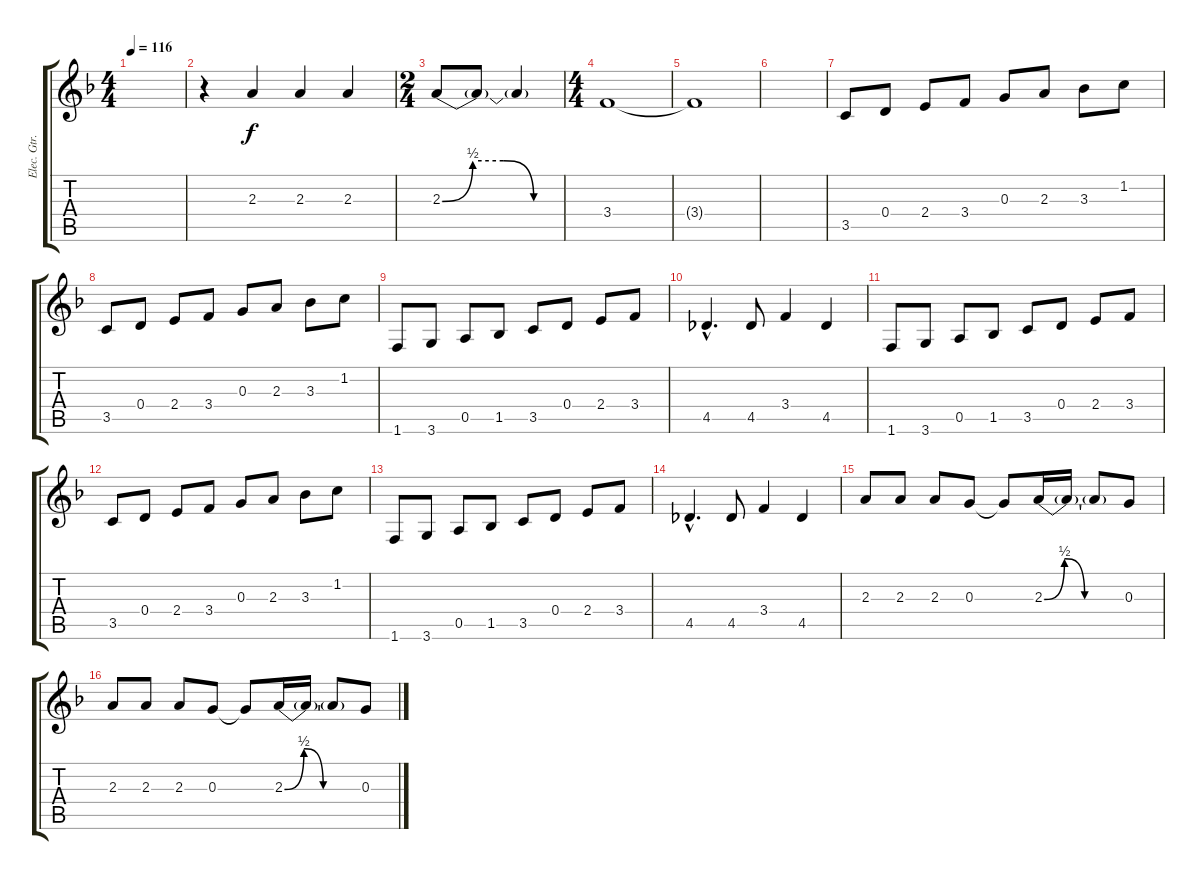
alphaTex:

\track ("Elec. Gtr." "Elec. Gtr.") {instrument distortionguitar}
\staff {score tabs}
\tuning (E4 B3 G3 D3 A2 E2) {hide}
\ts (4 4)
\tempo 116
\clef g2
\ks dminor
|
r.4{volume 10} 2.3.4 2.3.4 2.3.4 |
\ts (2 4)
2.3{be (custom 0 0 15 2 30 2 45 0 60 0)}.8 2.3{t}.8 2.3{t}.4 |
\ts (4 4)
3.4.1 |
3.4{t}.1 |
|
3.5.8 0.4.8 2.4.8 3.4.8 0.3.8 2.3.8 3.3.8 1.2.8 |
3.5.8 0.4.8 2.4.8 3.4.8 0.3.8 2.3.8 3.3.8 1.2.8 |
1.6.8 3.6.8 0.5.8 1.5.8 3.5.8 0.4.8 2.4.8 3.4.8 |
4.5{hac}.4{d} 4.5.8 3.4.4 4.5.4 |
1.6.8 3.6.8 0.5.8 1.5.8 3.5.8 0.4.8 2.4.8 3.4.8 |
3.5.8 0.4.8 2.4.8 3.4.8 0.3.8 2.3.8 3.3.8 1.2.8 |
1.6.8 3.6.8 0.5.8 1.5.8 3.5.8 0.4.8 2.4.8 3.4.8 |
4.5{hac}.4{d} 4.5.8 3.4.4 4.5.4 |
2.3.8 2.3.8 2.3.8 0.3.8 0.3{t}.8 2.3{be (custom 0 0 15 2 30 0 38 0 60 0)}.16 2.3{t}.16 2.3{t}.8 0.3.8 |
2.3.8 2.3.8 2.3.8 0.3.8 0.3{t}.8 2.3{be (custom 0 0 15 2 30 0 38 0 60 0)}.16 2.3{t}.16 2.3{t}.8 0.3.8
